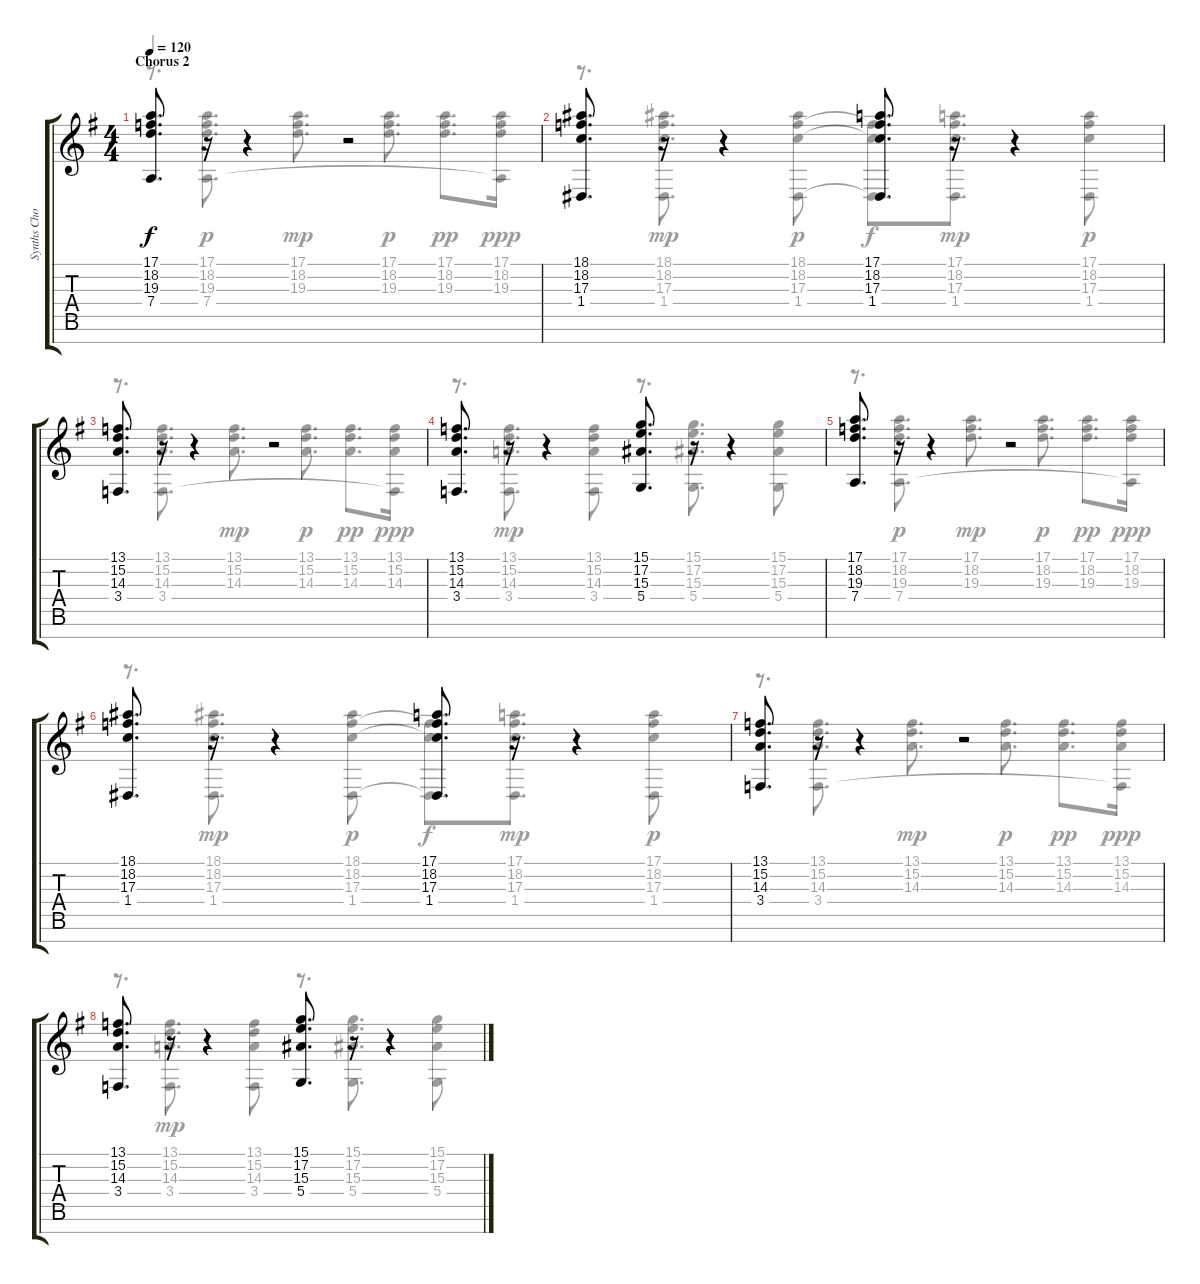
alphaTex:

\track ("Synths Chords" "Synths Cho") {instrument pad3polysynth}
\staff {score tabs}
\tuning (E4 B3 G3 D3 A2 E2 B1) {hide}
\voice
\ts (4 4)
\section ("" "Chorus 2")
\tempo 120
\clef g2
\ks g
(17.1 18.2 19.3 7.4).8{d dy f} r.16 r.4 r.2 |
(18.1 18.2 17.3 1.4).8{d} r.16 r.4 (17.1 18.2 17.3 1.4).8{d} r.16 r.4 |
(13.1 15.2 14.3 3.4).8{d} r.16 r.4 r.2 |
(13.1 15.2 14.3 3.4).8{d} r.16 r.4 (15.1 17.2 15.3 5.4).8{d} r.16 r.4 |
(17.1 18.2 19.3 7.4).8{d} r.16 r.4 r.2 |
(18.1 18.2 17.3 1.4).8{d} r.16 r.4 (17.1 18.2 17.3 1.4).8{d} r.16 r.4 |
(13.1 15.2 14.3 3.4).8{d} r.16 r.4 r.2 |
(13.1 15.2 14.3 3.4).8{d} r.16 r.4 (15.1 17.2 15.3 5.4).8{d} r.16 r.4
\voice
\clef g2
\ottava regular
\simile none
\ks g
r.8{d dy mp} (17.1 18.2 19.3 7.4).8{d dy p} (17.1 18.2 19.3).8{d dy mp} (17.1 18.2 19.3).8{d dy p} (17.1 18.2 19.3).8{d dy pp} (17.1 18.2 19.3 7.4{t}).16{dy ppp} |
r.8{d} (18.1 18.2 17.3 1.4).8{d dy mp} (18.1 18.2 17.3 1.4).8{dy p} (18.2{t} 17.3{t} 1.4{t}).8{d dy f} (17.1 18.2 17.3 1.4).8{d dy mp} (17.1 18.2 17.3 1.4).8{dy p} |
r.8{d} (13.1 15.2 14.3 3.4).8{d} (13.1 15.2 14.3).8{d dy mp} (13.1 15.2 14.3).8{d dy p} (13.1 15.2 14.3).8{d dy pp} (13.1 15.2 14.3 3.4{t}).16{dy ppp} |
r.8{d} (13.1 15.2 14.3 3.4).8{d dy mp} (13.1 15.2 14.3 3.4).8 r.8{d} (15.1 17.2 15.3 5.4).8{d} (15.1 17.2 15.3 5.4).8 |
r.8{d} (17.1 18.2 19.3 7.4).8{d dy p} (17.1 18.2 19.3).8{d dy mp} (17.1 18.2 19.3).8{d dy p} (17.1 18.2 19.3).8{d dy pp} (17.1 18.2 19.3 7.4{t}).16{dy ppp} |
r.8{d} (18.1 18.2 17.3 1.4).8{d dy mp} (18.1 18.2 17.3 1.4).8{dy p} (18.2{t} 17.3{t} 1.4{t}).8{d dy f} (17.1 18.2 17.3 1.4).8{d dy mp} (17.1 18.2 17.3 1.4).8{dy p} |
r.8{d} (13.1 15.2 14.3 3.4).8{d} (13.1 15.2 14.3).8{d dy mp} (13.1 15.2 14.3).8{d dy p} (13.1 15.2 14.3).8{d dy pp} (13.1 15.2 14.3 3.4{t}).16{dy ppp} |
r.8{d} (13.1 15.2 14.3 3.4).8{d dy mp} (13.1 15.2 14.3 3.4).8 r.8{d} (15.1 17.2 15.3 5.4).8{d} (15.1 17.2 15.3 5.4).8
